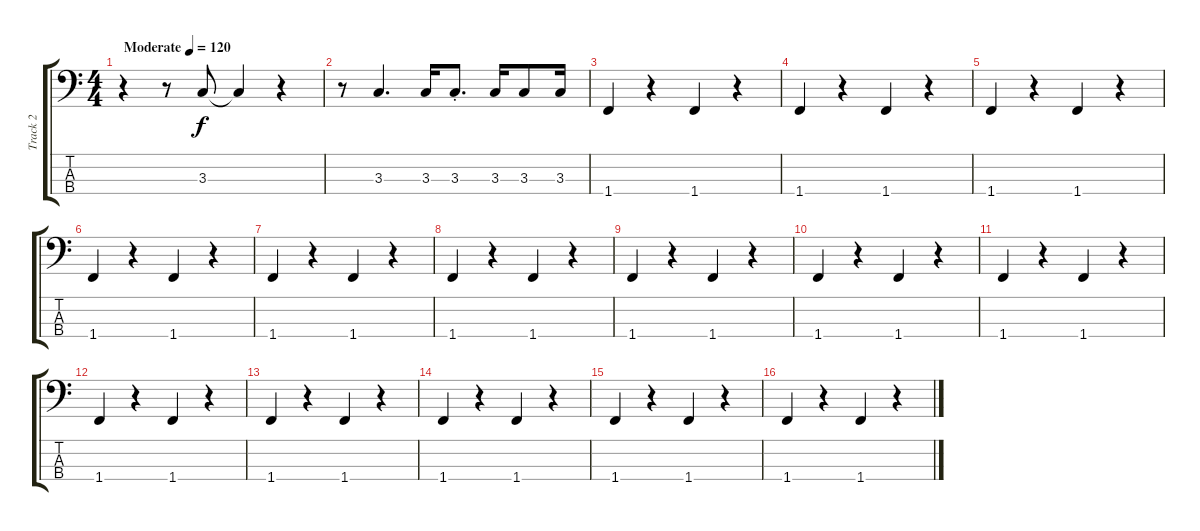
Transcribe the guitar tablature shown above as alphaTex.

\track ("Track 2" "Track 2") {instrument electricbassfinger}
\staff {score tabs}
\tuning (G2 D2 A1 E1) {hide}
\ts (4 4)
\tempo (120 "Moderate")
\clef f4
\ks c
r.4{dy f instrument electricbassfinger} r.8 3.3.8 3.3{t}.4 r.4 |
r.8 3.3.4{d} 3.3.16 3.3{st}.8{d} 3.3.16 3.3.8 3.3.16 |
1.4.4 r.4 1.4.4 r.4 |
1.4.4 r.4 1.4.4 r.4 |
1.4.4 r.4 1.4.4 r.4 |
1.4.4 r.4 1.4.4 r.4 |
1.4.4 r.4 1.4.4 r.4 |
1.4.4 r.4 1.4.4 r.4 |
1.4.4 r.4 1.4.4 r.4 |
1.4.4 r.4 1.4.4 r.4 |
1.4.4 r.4 1.4.4 r.4 |
1.4.4 r.4 1.4.4 r.4 |
1.4.4 r.4 1.4.4 r.4 |
1.4.4 r.4 1.4.4 r.4 |
1.4.4 r.4 1.4.4 r.4 |
1.4.4 r.4 1.4.4 r.4
